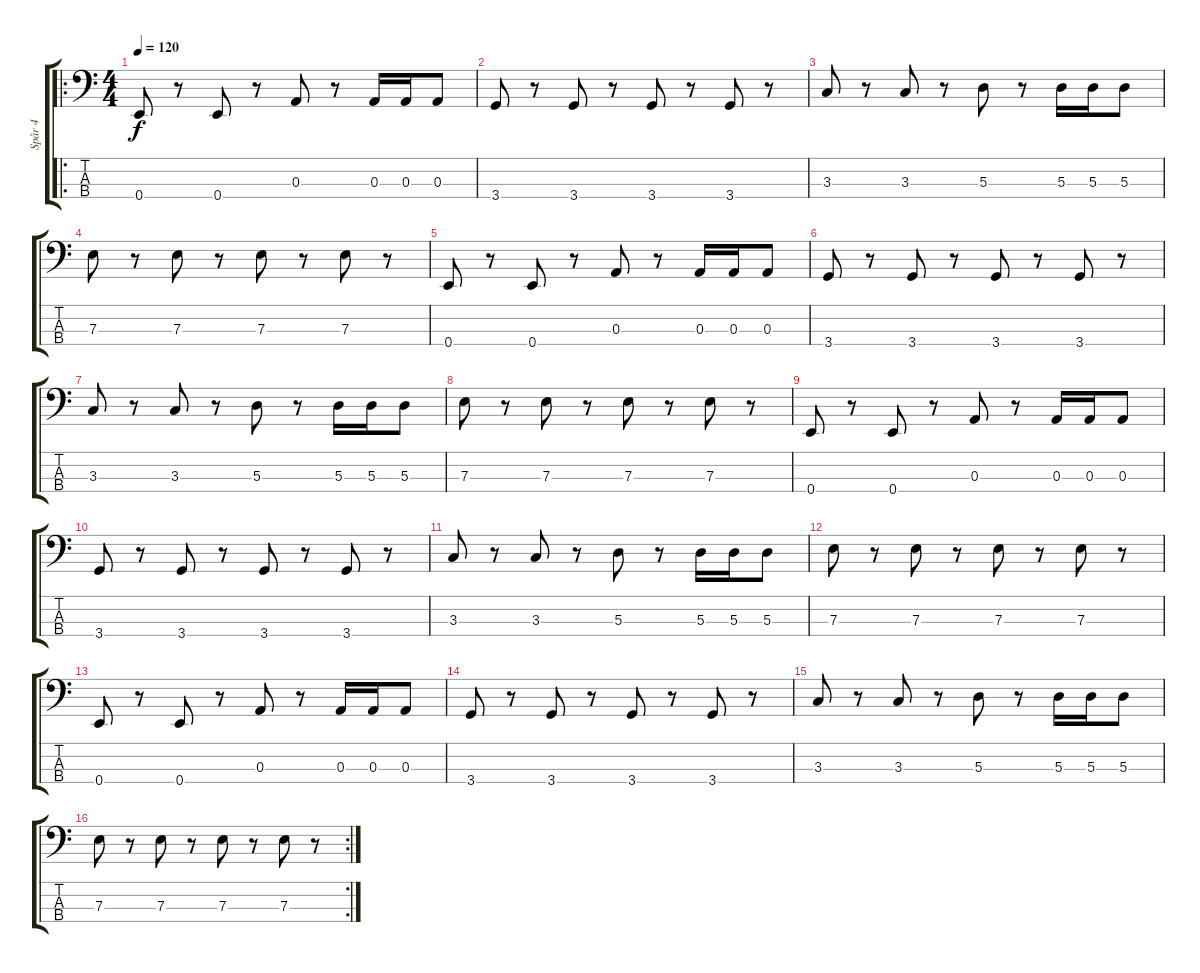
\track ("Spår 4" "Spår 4") {instrument electricbasspick}
\staff {score tabs}
\tuning (G2 D2 A1 E1) {hide}
\ro
\ts (4 4)
\tempo 120
\clef f4
\ks c
0.4.8{dy f} r.8 0.4.8 r.8 0.3.8 r.8 0.3.16 0.3.16 0.3.8 |
3.4.8 r.8 3.4.8 r.8 3.4.8 r.8 3.4.8 r.8 |
3.3.8 r.8 3.3.8 r.8 5.3.8 r.8 5.3.16 5.3.16 5.3.8 |
7.3.8 r.8 7.3.8 r.8 7.3.8 r.8 7.3.8 r.8 |
0.4.8 r.8 0.4.8 r.8 0.3.8 r.8 0.3.16 0.3.16 0.3.8 |
3.4.8 r.8 3.4.8 r.8 3.4.8 r.8 3.4.8 r.8 |
3.3.8 r.8 3.3.8 r.8 5.3.8 r.8 5.3.16 5.3.16 5.3.8 |
7.3.8 r.8 7.3.8 r.8 7.3.8 r.8 7.3.8 r.8 |
0.4.8 r.8 0.4.8 r.8 0.3.8 r.8 0.3.16 0.3.16 0.3.8 |
3.4.8 r.8 3.4.8 r.8 3.4.8 r.8 3.4.8 r.8 |
3.3.8 r.8 3.3.8 r.8 5.3.8 r.8 5.3.16 5.3.16 5.3.8 |
7.3.8 r.8 7.3.8 r.8 7.3.8 r.8 7.3.8 r.8 |
0.4.8 r.8 0.4.8 r.8 0.3.8 r.8 0.3.16 0.3.16 0.3.8 |
3.4.8 r.8 3.4.8 r.8 3.4.8 r.8 3.4.8 r.8 |
3.3.8 r.8 3.3.8 r.8 5.3.8 r.8 5.3.16 5.3.16 5.3.8 |
\rc 2
7.3.8 r.8 7.3.8 r.8 7.3.8 r.8 7.3.8 r.8
